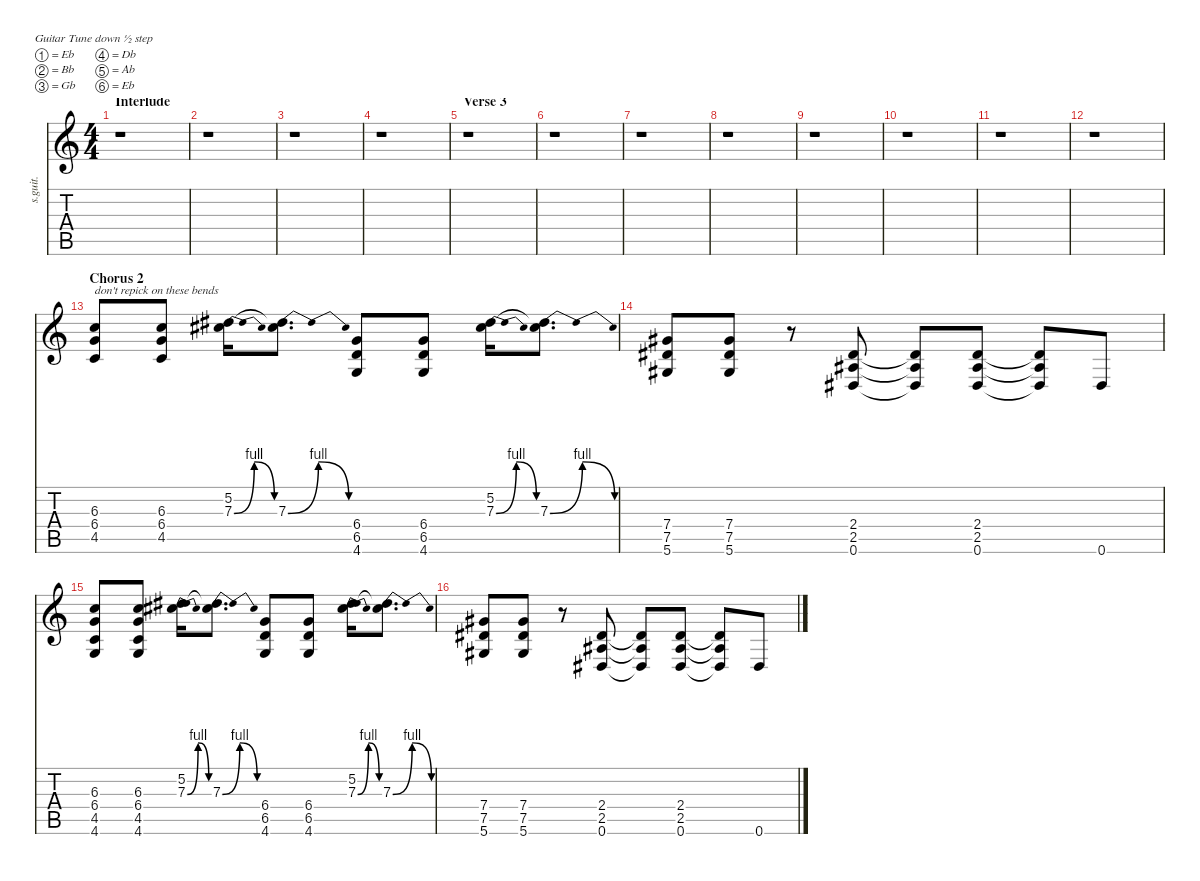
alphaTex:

\defaultSystemsLayout 4
\hideDynamics
\bracketExtendMode nobrackets
\track ("Rhythm Guitar (Brian Bell)" "s.guit.") {instrument overdrivenguitar}
\staff {score tabs}
\tuning (Eb4 Bb3 Gb3 Db3 Ab2 Eb2)
\ts (4 4)
\section ("" "Interlude")
\tempo (76 hide)
\clef g2
\ks c
r.1{dy f} |
r.1 |
r.1 |
r.1 |
\section ("" "Verse 3")
r.1 |
r.1 |
r.1 |
r.1 |
r.1 |
r.1 |
r.1 |
r.1 |
\section ("" "Chorus 2")
(6.3 6.4 4.5).8{txt "don't repick on these bends" lyrics (0 "") lyrics (1 "") lyrics (2 "") lyrics (3 "") lyrics (4 "") lyrics (5 "") lyrics (6 "") lyrics (7 "") lyrics (8 "") lyrics (9 "")} (6.3 6.4 4.5).8{lyrics (0 "") lyrics (1 "") lyrics (2 "") lyrics (3 "") lyrics (4 "") lyrics (5 "") lyrics (6 "") lyrics (7 "") lyrics (8 "") lyrics (9 "")} (5.2{acc #} 7.3{be (bendrelease 0 0 30 4 30 4 60 0) acc #}).16{lyrics (0 "") lyrics (1 "") lyrics (2 "") lyrics (3 "") lyrics (4 "") lyrics (5 "") lyrics (6 "") lyrics (7 "") lyrics (8 "") lyrics (9 "")} (5.2{t acc #} 7.3{be (bendrelease 0 0 30 4 30 4 60 0) acc #}).8{d lyrics (0 "") lyrics (1 "") lyrics (2 "") lyrics (3 "") lyrics (4 "") lyrics (5 "") lyrics (6 "") lyrics (7 "") lyrics (8 "") lyrics (9 "")} (6.4 6.5 4.6).8{lyrics (0 "") lyrics (1 "") lyrics (2 "") lyrics (3 "") lyrics (4 "") lyrics (5 "") lyrics (6 "") lyrics (7 "") lyrics (8 "") lyrics (9 "")} (6.4 6.5 4.6).8{lyrics (0 "") lyrics (1 "") lyrics (2 "") lyrics (3 "") lyrics (4 "") lyrics (5 "") lyrics (6 "") lyrics (7 "") lyrics (8 "") lyrics (9 "")} (5.2{acc #} 7.3{be (bendrelease 0 0 30 4 30 4 60 0) acc #}).16{lyrics (0 "") lyrics (1 "") lyrics (2 "") lyrics (3 "") lyrics (4 "") lyrics (5 "") lyrics (6 "") lyrics (7 "") lyrics (8 "") lyrics (9 "")} (5.2{t acc #} 7.3{be (bendrelease 0 0 30 4 30 4 60 0) acc #}).8{d lyrics (0 "") lyrics (1 "") lyrics (2 "") lyrics (3 "") lyrics (4 "") lyrics (5 "") lyrics (6 "") lyrics (7 "") lyrics (8 "") lyrics (9 "")} |
(7.4{acc #} 7.5{acc #} 5.6{acc #}).8{lyrics (0 "") lyrics (1 "") lyrics (2 "") lyrics (3 "") lyrics (4 "") lyrics (5 "") lyrics (6 "") lyrics (7 "") lyrics (8 "") lyrics (9 "")} (7.4{acc #} 7.5{acc #} 5.6{acc #}).8{lyrics (0 "") lyrics (1 "") lyrics (2 "") lyrics (3 "") lyrics (4 "") lyrics (5 "") lyrics (6 "") lyrics (7 "") lyrics (8 "") lyrics (9 "")} r.8 (2.4{acc #} 2.5{acc #} 0.6{acc #}).8{lyrics (0 "") lyrics (1 "") lyrics (2 "") lyrics (3 "") lyrics (4 "") lyrics (5 "") lyrics (6 "") lyrics (7 "") lyrics (8 "") lyrics (9 "")} (2.4{t acc #} 2.5{t acc #} 0.6{t acc #}).8{lyrics (0 "") lyrics (1 "") lyrics (2 "") lyrics (3 "") lyrics (4 "") lyrics (5 "") lyrics (6 "") lyrics (7 "") lyrics (8 "") lyrics (9 "")} (2.4{acc #} 2.5{acc #} 0.6{acc #}).8{lyrics (0 "") lyrics (1 "") lyrics (2 "") lyrics (3 "") lyrics (4 "") lyrics (5 "") lyrics (6 "") lyrics (7 "") lyrics (8 "") lyrics (9 "")} (2.4{t acc #} 2.5{t acc #} 0.6{t acc #}).8{lyrics (0 "") lyrics (1 "") lyrics (2 "") lyrics (3 "") lyrics (4 "") lyrics (5 "") lyrics (6 "") lyrics (7 "") lyrics (8 "") lyrics (9 "")} 0.6{acc #}.8{lyrics (0 "") lyrics (1 "") lyrics (2 "") lyrics (3 "") lyrics (4 "") lyrics (5 "") lyrics (6 "") lyrics (7 "") lyrics (8 "") lyrics (9 "")} |
(6.3 6.4 4.5 4.6).8{lyrics (0 "") lyrics (1 "") lyrics (2 "") lyrics (3 "") lyrics (4 "") lyrics (5 "") lyrics (6 "") lyrics (7 "") lyrics (8 "") lyrics (9 "")} (6.3 6.4 4.5 4.6).8{lyrics (0 "") lyrics (1 "") lyrics (2 "") lyrics (3 "") lyrics (4 "") lyrics (5 "") lyrics (6 "") lyrics (7 "") lyrics (8 "") lyrics (9 "")} (5.2{acc #} 7.3{be (bendrelease 0 0 30 4 30 4 60 0) acc #}).16{lyrics (0 "") lyrics (1 "") lyrics (2 "") lyrics (3 "") lyrics (4 "") lyrics (5 "") lyrics (6 "") lyrics (7 "") lyrics (8 "") lyrics (9 "")} (5.2{t acc #} 7.3{be (bendrelease 0 0 30 4 30 4 60 0) acc #}).8{d lyrics (0 "") lyrics (1 "") lyrics (2 "") lyrics (3 "") lyrics (4 "") lyrics (5 "") lyrics (6 "") lyrics (7 "") lyrics (8 "") lyrics (9 "")} (6.4 6.5 4.6).8{lyrics (0 "") lyrics (1 "") lyrics (2 "") lyrics (3 "") lyrics (4 "") lyrics (5 "") lyrics (6 "") lyrics (7 "") lyrics (8 "") lyrics (9 "")} (6.4 6.5 4.6).8{lyrics (0 "") lyrics (1 "") lyrics (2 "") lyrics (3 "") lyrics (4 "") lyrics (5 "") lyrics (6 "") lyrics (7 "") lyrics (8 "") lyrics (9 "")} (5.2{acc #} 7.3{be (bendrelease 0 0 30 4 30 4 60 0) acc #}).16{lyrics (0 "") lyrics (1 "") lyrics (2 "") lyrics (3 "") lyrics (4 "") lyrics (5 "") lyrics (6 "") lyrics (7 "") lyrics (8 "") lyrics (9 "")} (5.2{t acc #} 7.3{be (bendrelease 0 0 30 4 30 4 60 0) acc #}).8{d lyrics (0 "") lyrics (1 "") lyrics (2 "") lyrics (3 "") lyrics (4 "") lyrics (5 "") lyrics (6 "") lyrics (7 "") lyrics (8 "") lyrics (9 "")} |
(7.4{acc #} 7.5{acc #} 5.6{acc #}).8{lyrics (0 "") lyrics (1 "") lyrics (2 "") lyrics (3 "") lyrics (4 "") lyrics (5 "") lyrics (6 "") lyrics (7 "") lyrics (8 "") lyrics (9 "")} (7.4{acc #} 7.5{acc #} 5.6{acc #}).8{lyrics (0 "") lyrics (1 "") lyrics (2 "") lyrics (3 "") lyrics (4 "") lyrics (5 "") lyrics (6 "") lyrics (7 "") lyrics (8 "") lyrics (9 "")} r.8 (2.4{acc #} 2.5{acc #} 0.6{acc #}).8{lyrics (0 "") lyrics (1 "") lyrics (2 "") lyrics (3 "") lyrics (4 "") lyrics (5 "") lyrics (6 "") lyrics (7 "") lyrics (8 "") lyrics (9 "")} (2.4{t acc #} 2.5{t acc #} 0.6{t acc #}).8{lyrics (0 "") lyrics (1 "") lyrics (2 "") lyrics (3 "") lyrics (4 "") lyrics (5 "") lyrics (6 "") lyrics (7 "") lyrics (8 "") lyrics (9 "")} (2.4{acc #} 2.5{acc #} 0.6{acc #}).8{lyrics (0 "") lyrics (1 "") lyrics (2 "") lyrics (3 "") lyrics (4 "") lyrics (5 "") lyrics (6 "") lyrics (7 "") lyrics (8 "") lyrics (9 "")} (2.4{t acc #} 2.5{t acc #} 0.6{t acc #}).8{lyrics (0 "") lyrics (1 "") lyrics (2 "") lyrics (3 "") lyrics (4 "") lyrics (5 "") lyrics (6 "") lyrics (7 "") lyrics (8 "") lyrics (9 "")} 0.6{acc #}.8{lyrics (0 "") lyrics (1 "") lyrics (2 "") lyrics (3 "") lyrics (4 "") lyrics (5 "") lyrics (6 "") lyrics (7 "") lyrics (8 "") lyrics (9 "")}
